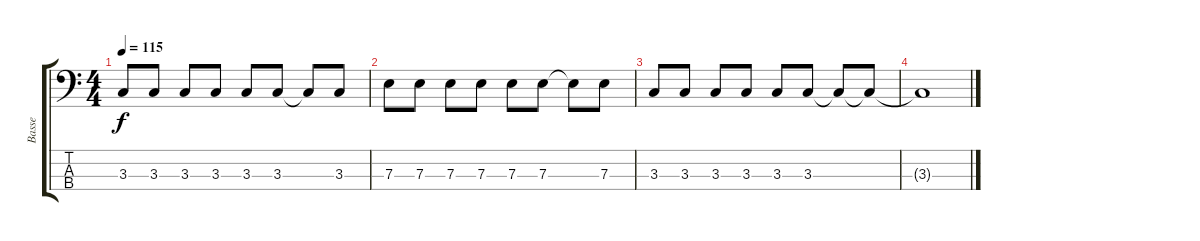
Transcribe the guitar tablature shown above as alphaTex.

\track ("Basse" "Basse") {instrument electricbassfinger}
\staff {score tabs}
\tuning (G2 D2 A1 D1) {hide}
\ts (4 4)
\tempo 115
\clef f4
\ks c
3.3.8{dy f} 3.3.8 3.3.8 3.3.8 3.3.8 3.3.8 3.3{t}.8 3.3.8 |
7.3.8 7.3.8 7.3.8 7.3.8 7.3.8 7.3.8 7.3{t}.8 7.3.8 |
3.3.8 3.3.8 3.3.8 3.3.8 3.3.8 3.3.8 3.3{t}.8 3.3{t}.8 |
3.3{t}.1
